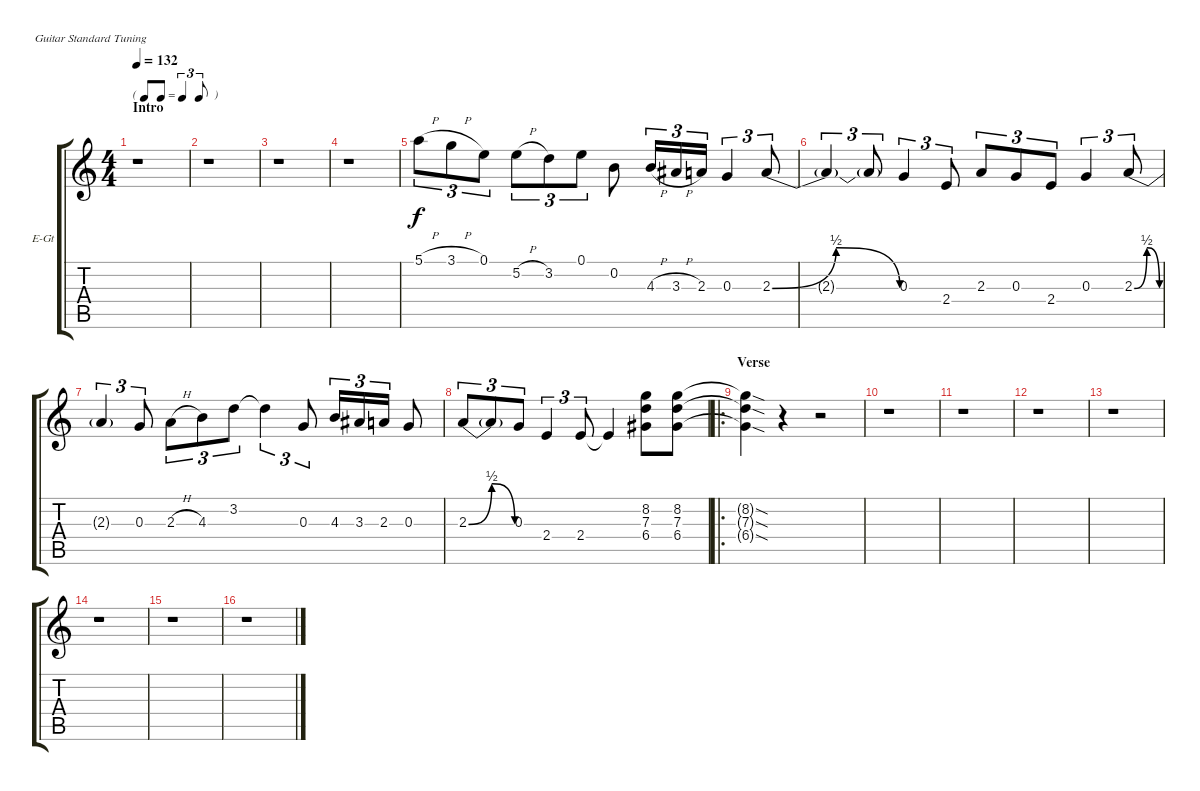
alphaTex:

\bracketExtendMode groupsimilarinstruments
\firstSystemTrackNameOrientation horizontal
\otherSystemsTrackNameOrientation horizontal
\track ("INTRO SOLO" "E-Gt") {instrument overdrivenguitar}
\staff {score tabs}
\tuning (E4 B3 G3 D3 A2 E2)
\ts (4 4)
\tf triplet8th
\section ("" "Intro")
\tempo 132
\clef g2
\scale
0.386139
\ks c
r.1{dy f instrument overdrivenguitar} |
\scale
0.20462 r.1 |
\scale
0.20462 r.1 |
\scale
0.20462 r.1 |
\scale
0.32388 5.1{h}.8{tu (3 2)} 3.1{h}.8{tu (3 2)} 0.1.8{tu (3 2)} 5.2{h}.8{tu (3 2)} 3.2.8{tu (3 2)} 0.1.8{tu (3 2)} 0.2.8 4.3{h}.16{tu (3 2)} 3.3{h}.16{tu (3 2)} 2.3.16{tu (3 2)} 0.3.4{tu (3 2)} 2.3{be (bendrelease 0 0 29.4 2 37.8 2 49.8 0)}.8{tu (3 2)} |
\scale
0.28555 2.3{t}.4{tu (3 2)} 2.3{t}.8{tu (3 2)} 0.3.4{tu (3 2)} 2.4.8{tu (3 2)} 2.3.8{tu (3 2)} 0.3.8{tu (3 2)} 2.4.8{tu (3 2)} 0.3.4{tu (3 2)} 2.3{be (bendrelease 0 0 31.799999999999997 2 37.199999999999996 2 49.8 0)}.8{tu (3 2)} |
\scale
0.240267 2.3{t}.4{tu (3 2)} 0.3.8{tu (3 2)} 2.3{h}.8{tu (3 2)} 4.3.8{tu (3 2)} 3.2.8{tu (3 2)} 3.2{t}.4{tu (3 2)} 0.3.8{tu (3 2)} 4.3.16{tu (3 2)} 3.3.16{tu (3 2)} 2.3.16{tu (3 2)} 0.3.8 |
\scale
0.24115 2.3{be (bendrelease 0 0 10.2 2 20.4 2 30 0)}.8{tu (3 2)} 2.3{t}.8{tu (3 2)} 0.3.8{tu (3 2)} 2.4.4{tu (3 2)} 2.4.8{tu (3 2)} 2.4{t}.4 (6.4 7.3 8.2).8 (8.2 7.3 6.4).8 |
\ro
\section ("" "Verse")
\scale
0.159322 (6.4{sod t} 7.3{sod t} 8.2{sod t}).4 r.4 r.2 |
\scale
0.25 r.1 |
\scale
0.25 r.1 |
\scale
0.25 r.1 |
\scale
0.25 r.1 |
\scale
0.25 r.1 |
\scale
0.25 r.1 |
\scale
0.25 r.1
